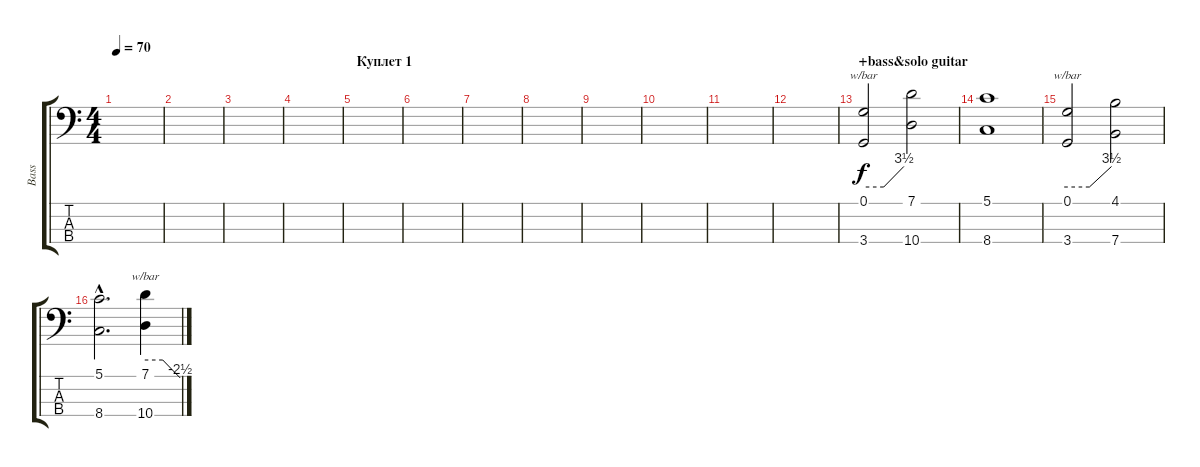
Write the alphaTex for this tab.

\track ("Bass" "Bass") {instrument acousticguitarsteel}
\staff {score tabs}
\tuning (G2 D2 A1 E1) {hide}
\ts (4 4)
\tempo 70
\clef f4
\ks c
|
|
|
|
\section ("" "Куплет 1")
|
|
|
|
|
|
|
|
\section ("" "+bass&solo guitar")
(0.1 3.4).2{tbe (custom default 0 0 30 0 60 14)} (7.1 10.4).2 |
(5.1 8.4).1 |
(0.1 3.4).2{tbe (custom default 0 0 30 0 60 14)} (4.1 7.4).2 |
(5.1{hac} 8.4{hac}).2{d} (7.1 10.4).4{tbe (custom default 0 0 30 0 60 -10)}
